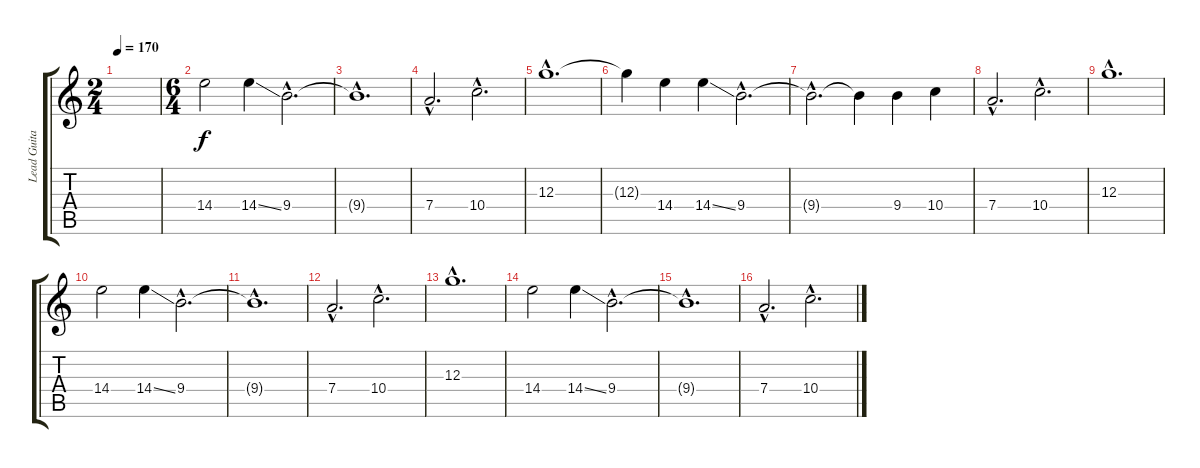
\track ("Lead Guitar I" "Lead Guita") {instrument distortionguitar}
\staff {score tabs}
\tuning (E4 B3 G3 D3 A2 E2) {hide}
\ts (2 4)
\tempo 170
\clef g2
\ks c
|
\ts (6 4)
14.4.2 14.4{ss}.4 9.4{hac}.2{d} |
9.4{hac t}.1{d} |
7.4{hac}.2{d} 10.4{hac}.2{d} |
12.3{hac}.1{d} |
12.3{t}.4 14.4.4 14.4{ss}.4 9.4{hac}.2{d} |
9.4{hac t}.2{d} 9.4{t}.4 9.4.4 10.4.4 |
7.4{hac}.2{d} 10.4{hac}.2{d} |
12.3{hac}.1{d} |
14.4.2 14.4{ss}.4 9.4{hac}.2{d} |
9.4{hac t}.1{d} |
7.4{hac}.2{d} 10.4{hac}.2{d} |
12.3{hac}.1{d} |
14.4.2 14.4{ss}.4 9.4{hac}.2{d} |
9.4{hac t}.1{d} |
7.4{hac}.2{d} 10.4{hac}.2{d}
